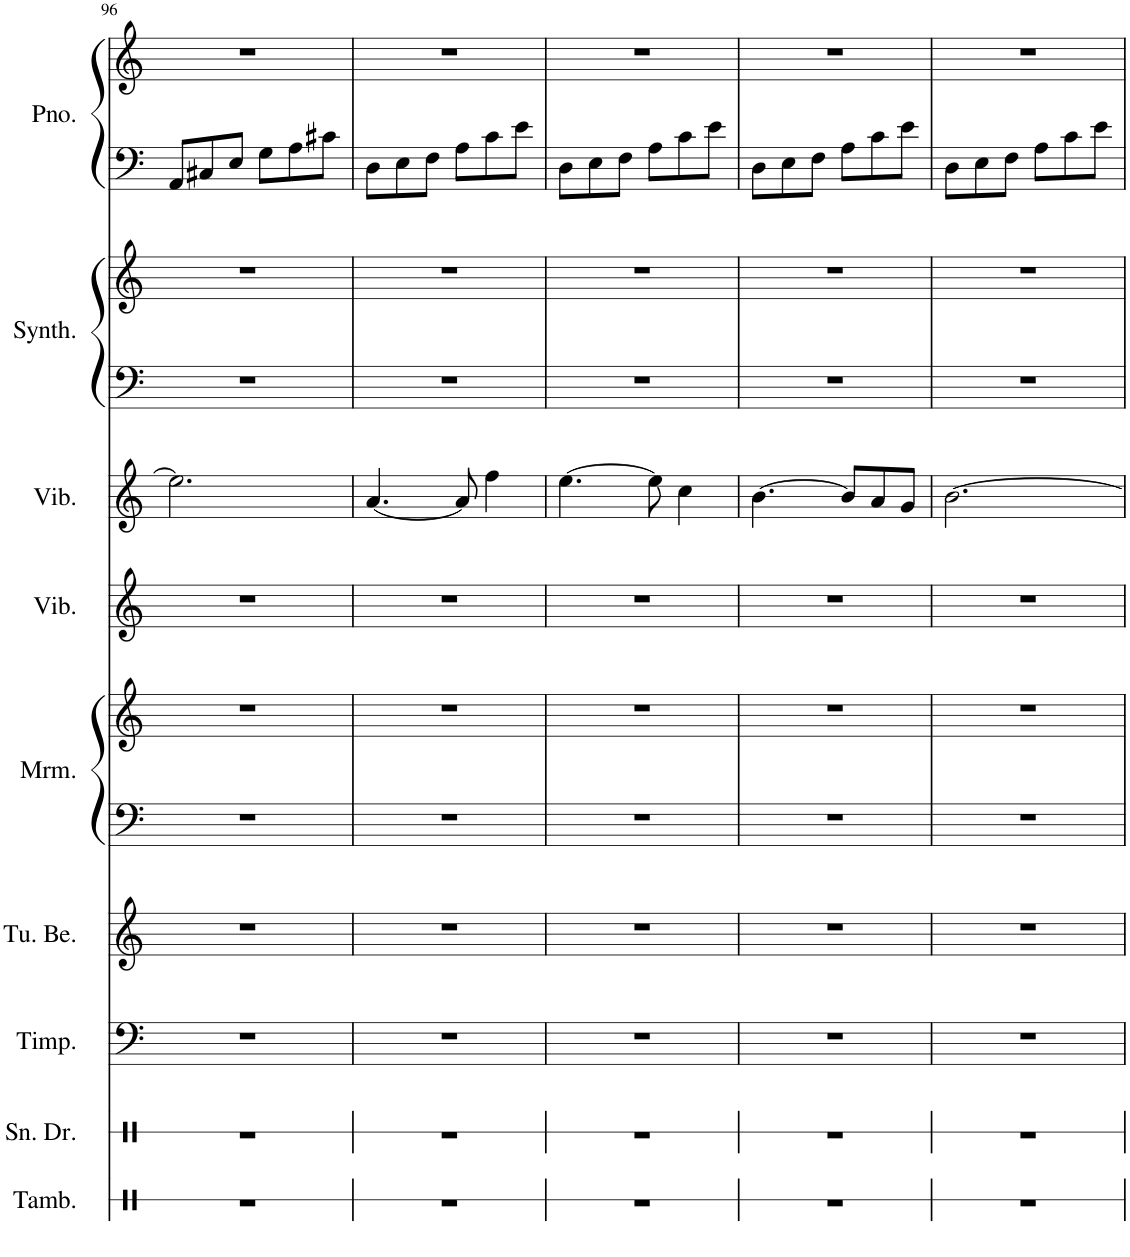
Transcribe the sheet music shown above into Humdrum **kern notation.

**kern	**kern	**kern	**kern	**kern	**kern	**kern	**kern	**kern	**kern	**kern	**kern
*part9	*part8	*part7	*part6	*part5	*part5	*part4	*part3	*part2	*part2	*part1	*part1
*staff12	*staff11	*staff10	*staff9	*staff8	*staff7	*staff6	*staff5	*staff4	*staff3	*staff2	*staff1
*I"Tambourine	*I"Snare Drum	*I"Timpani	*I"Tubular Bells	*I"Marimba	*	*I"Vibraphone	*I"Vibraphone	*I"Keyboard Synthesizer	*	*I"Piano	*
*I'Tamb.	*I'Sn. Dr.	*I'Timp.	*I'Tu. Be.	*I'Mrm.	*	*I'Vib.	*I'Vib.	*I'Synth.	*	*I'Pno.	*
!!LO:PB:g=z
*clefX	*clefX	*clefF4	*clefG2	*clefF4	*clefG2	*clefG2	*clefG2	*clefF4	*clefG2	*clefF4	*clefG2
*k[]	*k[]	*k[]	*k[]	*k[]	*k[]	*k[]	*k[]	*k[]	*k[]	*k[]	*k[]
*M6/8	*M6/8	*M6/8	*M6/8	*M6/8	*M6/8	*M6/8	*M6/8	*M6/8	*M6/8	*M6/8	*M6/8
=96	=96	=96	=96	=96	=96	=96	=96	=96	=96	=96	=96
2.r	2.r	2.r	2.r	2.r	2.r	2.r	2.ee\]	2.r	2.r	8AA/L	2.r
.	.	.	.	.	.	.	.	.	.	8C#X/	.
.	.	.	.	.	.	.	.	.	.	8E/J	.
.	.	.	.	.	.	.	.	.	.	8G\L	.
.	.	.	.	.	.	.	.	.	.	8A\	.
.	.	.	.	.	.	.	.	.	.	8c#X\J	.
=97	=97	=97	=97	=97	=97	=97	=97	=97	=97	=97	=97
2.r	2.r	2.r	2.r	2.r	2.r	2.r	[4.a/	2.r	2.r	8D\L	2.r
.	.	.	.	.	.	.	.	.	.	8E\	.
.	.	.	.	.	.	.	.	.	.	8F\J	.
.	.	.	.	.	.	.	8a/]	.	.	8A\L	.
.	.	.	.	.	.	.	4ff\	.	.	8c\	.
.	.	.	.	.	.	.	.	.	.	8e\J	.
=98	=98	=98	=98	=98	=98	=98	=98	=98	=98	=98	=98
2.r	2.r	2.r	2.r	2.r	2.r	2.r	[4.ee\	2.r	2.r	8D\L	2.r
.	.	.	.	.	.	.	.	.	.	8E\	.
.	.	.	.	.	.	.	.	.	.	8F\J	.
.	.	.	.	.	.	.	8ee\]	.	.	8A\L	.
.	.	.	.	.	.	.	4cc\	.	.	8c\	.
.	.	.	.	.	.	.	.	.	.	8e\J	.
=99	=99	=99	=99	=99	=99	=99	=99	=99	=99	=99	=99
2.r	2.r	2.r	2.r	2.r	2.r	2.r	[4.b\	2.r	2.r	8D\L	2.r
.	.	.	.	.	.	.	.	.	.	8E\	.
.	.	.	.	.	.	.	.	.	.	8F\J	.
.	.	.	.	.	.	.	8b/L]	.	.	8A\L	.
.	.	.	.	.	.	.	8a/	.	.	8c\	.
.	.	.	.	.	.	.	8g/J	.	.	8e\J	.
=100	=100	=100	=100	=100	=100	=100	=100	=100	=100	=100	=100
2.r	2.r	2.r	2.r	2.r	2.r	2.r	[2.b\	2.r	2.r	8D\L	2.r
.	.	.	.	.	.	.	.	.	.	8E\	.
.	.	.	.	.	.	.	.	.	.	8F\J	.
.	.	.	.	.	.	.	.	.	.	8A\L	.
.	.	.	.	.	.	.	.	.	.	8c\	.
.	.	.	.	.	.	.	.	.	.	8e\J	.
=	=	=	=	=	=	=	=	=	=	=	=
*-	*-	*-	*-	*-	*-	*-	*-	*-	*-	*-	*-
